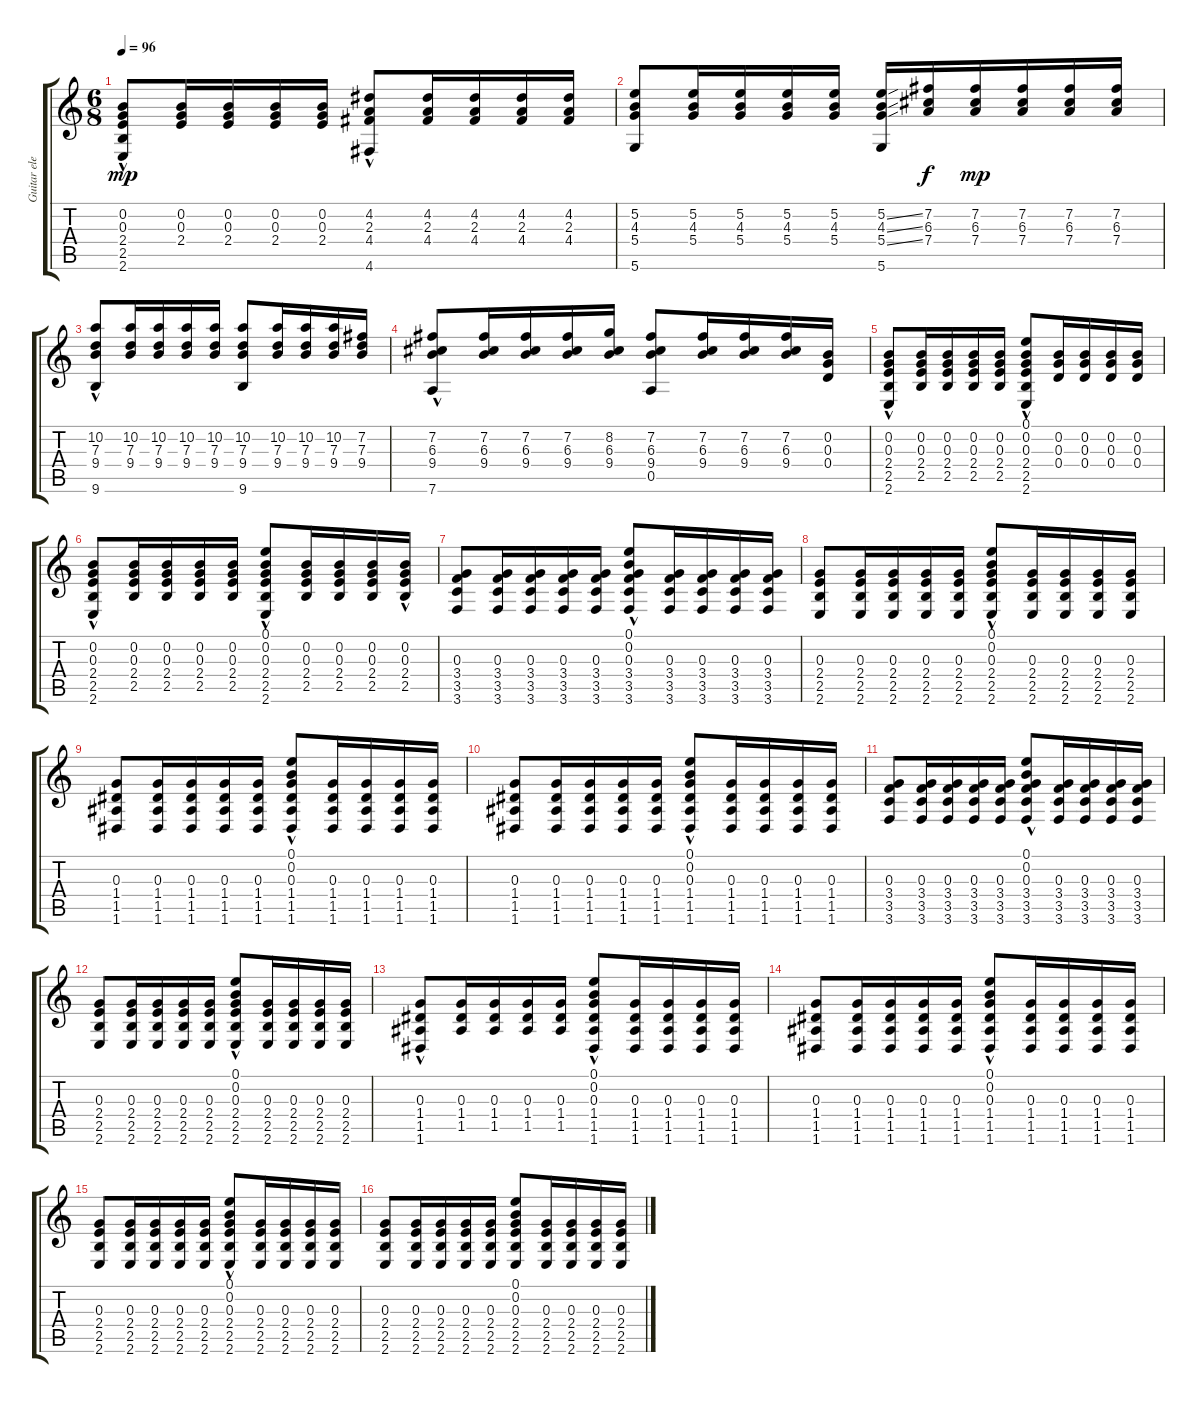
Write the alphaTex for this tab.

\track ("Guitar elec 2" "Guitar ele") {instrument electricguitarclean}
\staff {score tabs}
\tuning (E4 B3 G3 D3 A2 D2) {hide}
\ts (6 8)
\tempo 96
\clef g2
\ks c
(0.2 0.3 2.4 2.5 2.6{hac}).8{dy mp} (0.2 0.3 2.4).16 (0.2 0.3 2.4).16 (0.2 0.3 2.4).16 (0.2 0.3 2.4).16 (4.2 2.3 4.4 4.6{hac}).8 (4.2 2.3 4.4).16 (4.2 2.3 4.4).16 (4.2 2.3 4.4).16 (4.2 2.3 4.4).16 |
(5.2 4.3 5.4 5.6).8 (5.2 4.3 5.4).16 (5.2 4.3 5.4).16 (5.2 4.3 5.4).16 (5.2 4.3 5.4).16 (5.2{ss} 4.3{ss} 5.4{ss} 5.6).16 (7.2 6.3 7.4).16{dy f} (7.2 6.3 7.4).16{dy mp} (7.2 6.3 7.4).16 (7.2 6.3 7.4).16 (7.2 6.3 7.4).16 |
(10.2 7.3 9.4 9.6{hac}).8 (10.2 7.3 9.4).16 (10.2 7.3 9.4).16 (10.2 7.3 9.4).16 (10.2 7.3 9.4).16 (10.2 7.3 9.4 9.6).8 (10.2 7.3 9.4).16 (10.2 7.3 9.4).16 (10.2 7.3 9.4).16 (7.2 7.3 9.4).16 |
(7.2 6.3 9.4 7.6{hac}).8 (7.2 6.3 9.4).16 (7.2 6.3 9.4).16 (7.2 6.3 9.4).16 (8.2 6.3 9.4).16 (7.2 6.3 9.4 0.5).8 (7.2 6.3 9.4).16 (7.2 6.3 9.4).16 (7.2 6.3 9.4).16 (0.2 0.3 0.4).16 |
(0.2 0.3 2.4 2.5 2.6{hac}).8 (0.2 0.3 2.4 2.5).16 (0.2 0.3 2.4 2.5).16 (0.2 0.3 2.4 2.5).16 (0.2 0.3 2.4 2.5).16 (0.1{hac} 0.2 0.3 2.4 2.5{hac} 2.6{hac}).8 (0.2 0.3 0.4).16 (0.2 0.3 0.4).16 (0.2 0.3 0.4).16 (0.2 0.3 0.4).16 |
(0.2 0.3 2.4 2.5 2.6{hac}).8 (0.2 0.3 2.4 2.5).16 (0.2 0.3 2.4 2.5).16 (0.2 0.3 2.4 2.5).16 (0.2 0.3 2.4 2.5).16 (0.1{hac} 0.2 0.3 2.4 2.5 2.6{hac}).8 (0.2 0.3 2.4 2.5).16 (0.2 0.3 2.4 2.5).16 (0.2 0.3 2.4 2.5).16 (0.2{hac} 0.3 2.4 2.5).16 |
(0.3 3.4 3.5 3.6).8 (0.3 3.4 3.5 3.6).16 (0.3 3.4 3.5 3.6).16 (0.3 3.4 3.5 3.6).16 (0.3 3.4 3.5 3.6).16 (0.1{hac} 0.2{hac} 0.3 3.4 3.5 3.6).8 (0.3 3.4 3.5 3.6).16 (0.3 3.4 3.5 3.6).16 (0.3 3.4 3.5 3.6).16 (0.3 3.4 3.5 3.6).16 |
(0.3 2.4 2.5 2.6).8 (0.3 2.4 2.5 2.6).16 (0.3 2.4 2.5 2.6).16 (0.3 2.4 2.5 2.6).16 (0.3 2.4 2.5 2.6).16 (0.1{hac} 0.2{hac} 0.3 2.4 2.5 2.6).8 (0.3 2.4 2.5 2.6).16 (0.3 2.4 2.5 2.6).16 (0.3 2.4 2.5 2.6).16 (0.3 2.4 2.5 2.6).16 |
(0.3 1.4 1.5 1.6).8 (0.3 1.4 1.5 1.6).16 (0.3 1.4 1.5 1.6).16 (0.3 1.4 1.5 1.6).16 (0.3 1.4 1.5 1.6).16 (0.1{hac} 0.2{hac} 0.3 1.4 1.5 1.6).8 (0.3 1.4 1.5 1.6).16 (0.3 1.4 1.5 1.6).16 (0.3 1.4 1.5 1.6).16 (0.3 1.4 1.5 1.6).16 |
(0.3 1.4 1.5 1.6).8 (0.3 1.4 1.5 1.6).16 (0.3 1.4 1.5 1.6).16 (0.3 1.4 1.5 1.6).16 (0.3 1.4 1.5 1.6).16 (0.1{hac} 0.2{hac} 0.3 1.4 1.5 1.6).8 (0.3 1.4 1.5 1.6).16 (0.3 1.4 1.5 1.6).16 (0.3 1.4 1.5 1.6).16 (0.3 1.4 1.5 1.6).16 |
(0.3 3.4 3.5 3.6).8 (0.3 3.4 3.5 3.6).16 (0.3 3.4 3.5 3.6).16 (0.3 3.4 3.5 3.6).16 (0.3 3.4 3.5 3.6).16 (0.1{hac} 0.2{hac} 0.3 3.4 3.5 3.6).8 (0.3 3.4 3.5 3.6).16 (0.3 3.4 3.5 3.6).16 (0.3 3.4 3.5 3.6).16 (0.3 3.4 3.5 3.6).16 |
(0.3 2.4 2.5 2.6).8 (0.3 2.4 2.5 2.6).16 (0.3 2.4 2.5 2.6).16 (0.3 2.4 2.5 2.6).16 (0.3 2.4 2.5 2.6).16 (0.1{hac} 0.2{hac} 0.3 2.4 2.5 2.6).8 (0.3 2.4 2.5 2.6).16 (0.3 2.4 2.5 2.6).16 (0.3 2.4 2.5 2.6).16 (0.3 2.4 2.5 2.6).16 |
(0.3 1.4 1.5 1.6{hac}).8 (0.3 1.4 1.5).16 (0.3 1.4 1.5).16 (0.3 1.4 1.5).16 (0.3 1.4 1.5).16 (0.1{hac} 0.2{hac} 0.3 1.4 1.5 1.6).8 (0.3 1.4 1.5 1.6).16 (0.3 1.4 1.5 1.6).16 (0.3 1.4 1.5 1.6).16 (0.3 1.4 1.5 1.6).16 |
(0.3 1.4 1.5 1.6).8 (0.3 1.4 1.5 1.6).16 (0.3 1.4 1.5 1.6).16 (0.3 1.4 1.5 1.6).16 (0.3 1.4 1.5 1.6).16 (0.1{hac} 0.2{hac} 0.3 1.4 1.5 1.6).8 (0.3 1.4 1.5 1.6).16 (0.3 1.4 1.5 1.6).16 (0.3 1.4 1.5 1.6).16 (0.3 1.4 1.5 1.6).16 |
(0.3 2.4 2.5 2.6).8 (0.3 2.4 2.5 2.6).16 (0.3 2.4 2.5 2.6).16 (0.3 2.4 2.5 2.6).16 (0.3 2.4 2.5 2.6).16 (0.1{hac} 0.2{hac} 0.3 2.4 2.5 2.6).8 (0.3 2.4 2.5 2.6).16 (0.3 2.4 2.5 2.6).16 (0.3 2.4 2.5 2.6).16 (0.3 2.4 2.5 2.6).16 |
(0.3 2.4 2.5 2.6).8 (0.3 2.4 2.5 2.6).16 (0.3 2.4 2.5 2.6).16 (0.3 2.4 2.5 2.6).16 (0.3 2.4 2.5 2.6).16 (0.1 0.2 0.3 2.4 2.5 2.6).8 (0.3 2.4 2.5 2.6).16 (0.3 2.4 2.5 2.6).16 (0.3 2.4 2.5 2.6).16 (0.3 2.4 2.5 2.6).16
